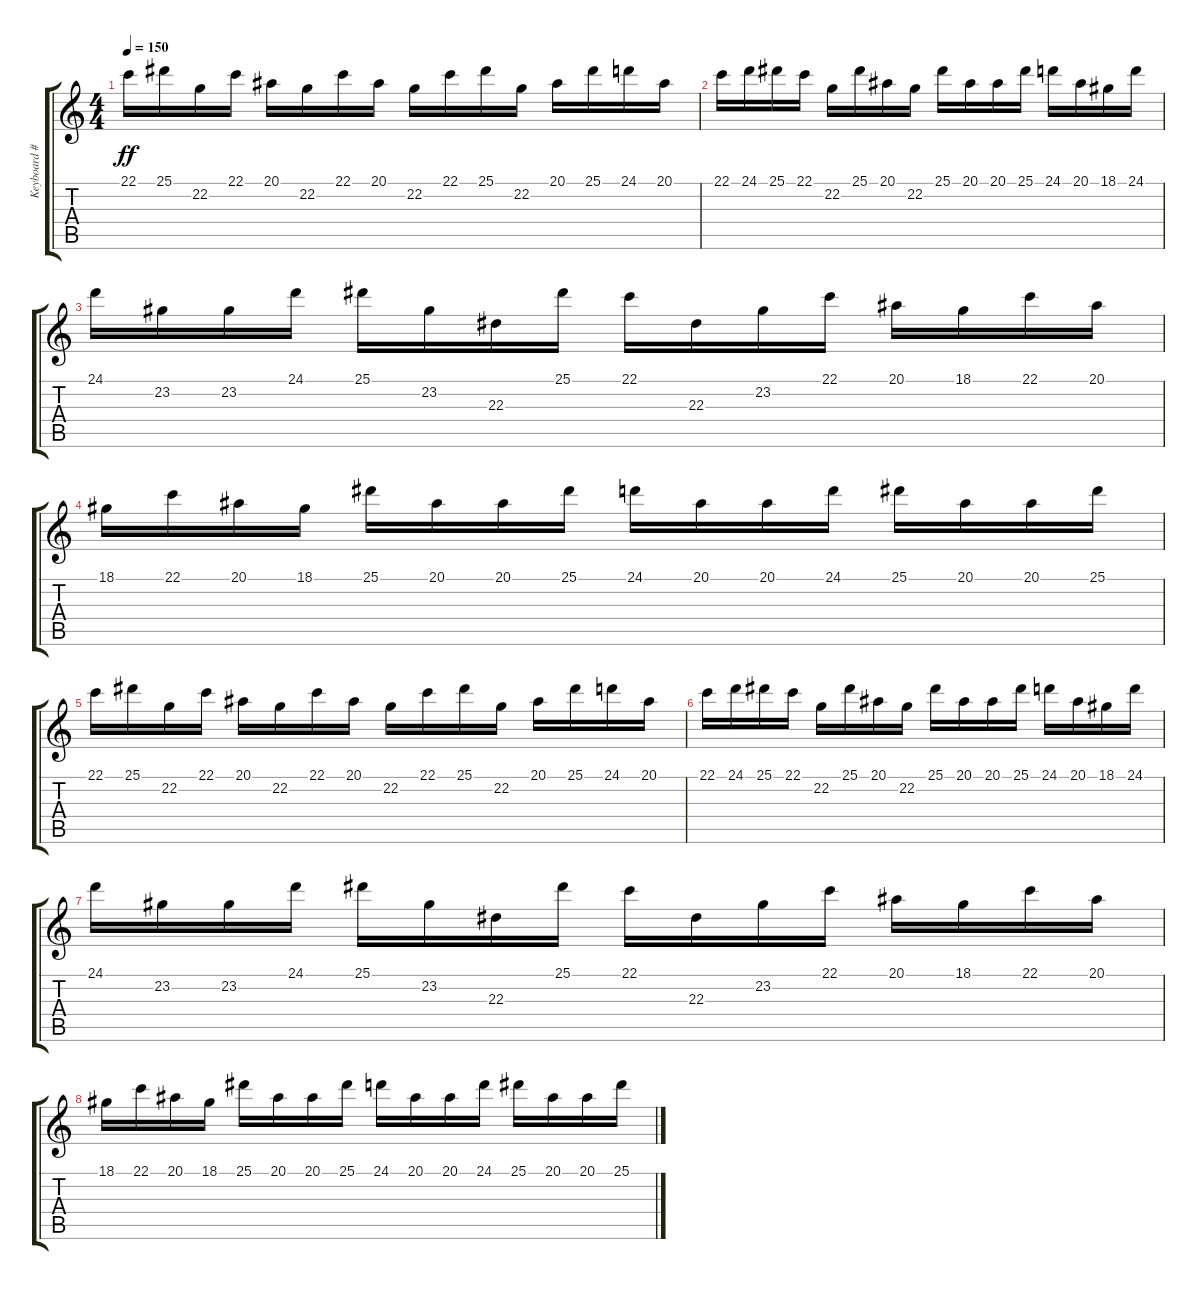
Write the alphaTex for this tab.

\track ("Keyboard #1" "Keyboard #") {instrument electricgrandpiano}
\staff {score tabs}
\tuning (D4 A3 F3 C3 G2 C2) {hide}
\ts (4 4)
\tempo 150
\clef g2
\ks c
22.1.16{dy ff volume 14} 25.1.16 22.2.16{volume 10} 22.1.16 20.1.16{volume 14} 22.2.16 22.1.16{volume 10} 20.1.16 22.2.16{volume 14} 22.1.16 25.1.16{volume 10} 22.2.16 20.1.16{volume 14} 25.1.16 24.1.16{volume 10} 20.1.16 |
22.1.16{volume 14} 24.1.16 25.1.16{volume 10} 22.1.16 22.2.16{volume 14} 25.1.16 20.1.16{volume 10} 22.2.16 25.1.16{volume 14} 20.1.16 20.1.16{volume 10} 25.1.16 24.1.16{volume 14} 20.1.16 18.1.16{volume 10} 24.1.16 |
24.1.16{volume 14} 23.2.16 23.2.16{volume 10} 24.1.16 25.1.16{volume 14} 23.2.16 22.3.16{volume 10} 25.1.16 22.1.16{volume 14} 22.3.16 23.2.16{volume 10} 22.1.16 20.1.16{volume 14} 18.1.16 22.1.16{volume 10} 20.1.16 |
18.1.16{volume 14} 22.1.16 20.1.16{volume 10} 18.1.16 25.1.16{volume 14} 20.1.16 20.1.16{volume 10} 25.1.16 24.1.16{volume 14} 20.1.16 20.1.16{volume 10} 24.1.16 25.1.16{volume 14} 20.1.16 20.1.16{volume 10} 25.1.16 |
22.1.16{volume 14} 25.1.16{volume 8} 22.2.16{volume 10} 22.1.16{volume 8} 20.1.16{volume 14} 22.2.16{volume 8} 22.1.16{volume 10} 20.1.16{volume 8} 22.2.16{volume 14} 22.1.16{volume 8} 25.1.16{volume 10} 22.2.16{volume 8} 20.1.16{volume 14} 25.1.16{volume 8} 24.1.16{volume 10} 20.1.16{volume 8} |
22.1.16{volume 14} 24.1.16{volume 8} 25.1.16{volume 10} 22.1.16{volume 8} 22.2.16{volume 14} 25.1.16{volume 8} 20.1.16{volume 10} 22.2.16{volume 8} 25.1.16{volume 14} 20.1.16{volume 8} 20.1.16{volume 10} 25.1.16{volume 8} 24.1.16{volume 14} 20.1.16{volume 8} 18.1.16{volume 10} 24.1.16{volume 8} |
24.1.16{volume 14} 23.2.16{volume 8} 23.2.16{volume 10} 24.1.16{volume 8} 25.1.16{volume 14} 23.2.16{volume 8} 22.3.16{volume 10} 25.1.16{volume 8} 22.1.16{volume 14} 22.3.16{volume 8} 23.2.16{volume 10} 22.1.16{volume 8} 20.1.16{volume 14} 18.1.16{volume 8} 22.1.16{volume 10} 20.1.16{volume 8} |
18.1.16{volume 14} 22.1.16{volume 8} 20.1.16{volume 10} 18.1.16{volume 8} 25.1.16{volume 14} 20.1.16{volume 8} 20.1.16{volume 10} 25.1.16{volume 8} 24.1.16{volume 14} 20.1.16{volume 8} 20.1.16{volume 10} 24.1.16{volume 8} 25.1.16{volume 14} 20.1.16{volume 8} 20.1.16{volume 10} 25.1.16{volume 8}
